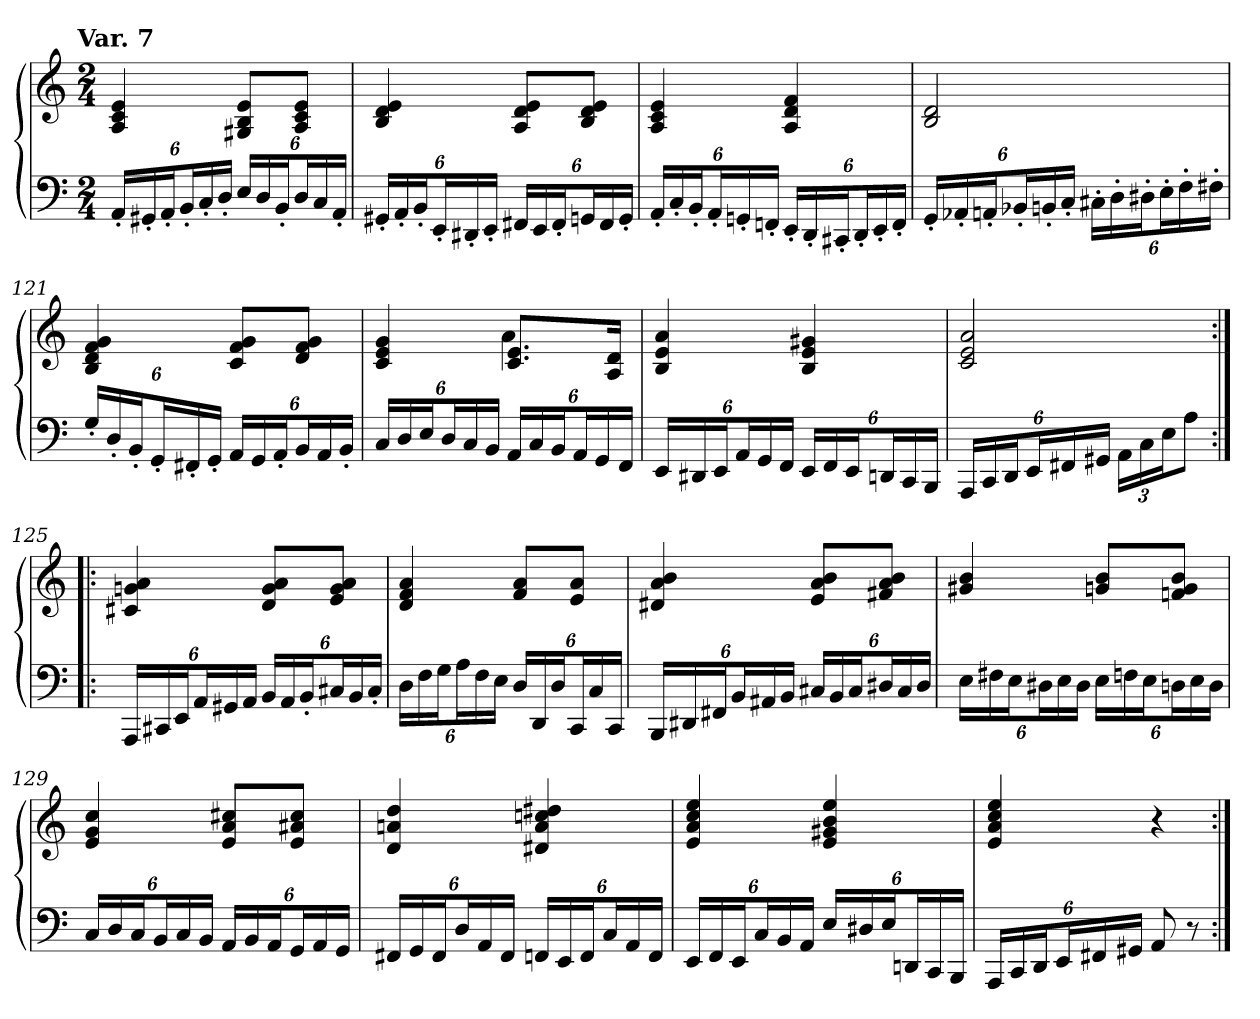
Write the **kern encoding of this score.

**kern	**kern
*part1	*part1
*staff2	*staff1
*clefF4	*clefG2
*k[]	*k[]
*a:	*a:
!!LO:TX:omd:t=Var. 7
*M2/4	*M2/4
*MM72	*MM72
=	=
24AA'/LL	4A 4c 4e
24GG#X'/	.
24AA'/J	.
24BB'/L	.
24C'/	.
24D'/JJ	.
24E/LL	8G#X/ 8B/ 8e/L
24D/	.
24BB'/J	.
24D/L	8A/ 8c/ 8e/J
24C/	.
24AA'/JJ	.
=118	=118
24GG#X'/LL	4B 4d 4e
24AA'/	.
24BB'/J	.
24EE'/L	.
24DD#X'/	.
24EE'/JJ	.
24FF#X/LL	8A/ 8d/ 8e/L
24EE/	.
24FF#'/J	.
24GGn/L	8B/ 8d/ 8e/J
24FF#/	.
24GG'/JJ	.
=119	=119
24AA'/LL	4A 4c 4e
24C'/	.
24BB'/J	.
24AA'/L	.
24GGn'/	.
24FFn'/JJ	.
24EE'/LL	4A 4d 4f
24DD'/	.
24CC#X'/J	.
24DD'/L	.
24EE'/	.
24FF'/JJ	.
=120	=120
24GG'/LL	2B 2d
24AA-X'/	.
24AAn'/J	.
24BB-X'/L	.
24BBn'/	.
24C'/JJ	.
24C#X'\LL	.
24D'\	.
24D#X'\J	.
24E'\L	.
24F'\	.
24F#X'\JJ	.
=121	=121
24G'/LL	4B 4d 4f 4g
24D'/	.
24BB'/J	.
24GG'/L	.
24FF#X'/	.
24GG'/JJ	.
24AA/LL	8c/ 8f/ 8g/L
24GG/	.
24AA'/J	.
24BB/L	8d/ 8f/ 8g/J
24AA/	.
24BB'/JJ	.
=122	=122
*	*^
24C/LL	4c 4e 4g	4ryy
24D/	.	.
24E/J	.	.
24D/L	.	.
24C/	.	.
24BB/JJ	.	.
24AA/LL	8.c/ 8.e/L	4a
24C/	.	.
24BB/J	.	.
24AA/L	.	.
24GG/	.	.
.	16A/ 16d/Jk	.
24FF/JJ	.	.
*	*v	*v
=123	=123
24EE/LL	4B 4e 4a
24DD#X/	.
24EE/J	.
24AA/L	.
24GG/	.
24FF/JJ	.
24EE/LL	4B 4e 4g#X
24FF/	.
24EE/J	.
24DDn/L	.
24CC/	.
24BBB/JJ	.
=124	=124
24AAA/LL	2c 2e 2a
24CC/	.
24DD/J	.
24EE/L	.
24FF#X/	.
24GG#X/JJ	.
24AA\LL	.
24C\	.
24E\J	.
8A\J	.
=125:|!|:	=125:|!|:
24AAA/LL	4c#X 4gn 4a
24CC#X/	.
24EE/J	.
24AA/L	.
24GG#X/	.
24AA/JJ	.
24BB/LL	8d/ 8g/ 8a/L
24AA/	.
24BB'/J	.
24C#X/L	8e/ 8g/ 8a/J
24BB/	.
24C#'/JJ	.
=126	=126
24D\LL	4d 4f 4a
24F\	.
24G\J	.
24A\L	.
24F\	.
24E\JJ	.
24D/LL	8f/ 8a/L
24DD/	.
24D/J	.
24CC/L	8e/ 8a/J
24C/	.
24CC/JJ	.
=127	=127
24BBB/LL	4d#X 4a 4b
24DD#X/	.
24FF#X/J	.
24BB/L	.
24AA#X/	.
24BB/JJ	.
24C#X/LL	8e/ 8a/ 8b/L
24BB/	.
24C#/J	.
24D#X/L	8f#X/ 8a/ 8b/J
24C#/	.
24D#/JJ	.
=128	=128
24E\LL	4g#X 4b
24F#X\	.
24E\J	.
24D#X\L	.
24E\	.
24D#\JJ	.
24E\LL	8gn/ 8b/L
24Fn\	.
24E\J	.
24Dn\L	8fn/ 8g/ 8b/J
24E\	.
24D\JJ	.
=129	=129
24C/LL	4e 4g 4cc
24D/	.
24C/J	.
24BB/L	.
24C/	.
24BB/JJ	.
24AA/LL	8e/ 8a/ 8cc#X/L
24BB/	.
24AA/J	.
24GG/L	8e/ 8a#X/ 8cc#/J
24AA/	.
24GG/JJ	.
=130	=130
24FF#X/LL	4d 4an 4dd
24GG/	.
24FF#/J	.
24D/L	.
24AA/	.
24FF#/JJ	.
24FFn/LL	4d#X 4a 4ccn 4dd#X
24EE/	.
24FF/J	.
24C/L	.
24AA/	.
24FF/JJ	.
=131	=131
24EE/LL	4e 4a 4cc 4ee
24FF/	.
24EE/J	.
24C/L	.
24BB/	.
24AA/JJ	.
24E/LL	4e 4g#X 4b 4ee
24D#X/	.
24E/J	.
24DDn/L	.
24CC/	.
24BBB/JJ	.
=132	=132
24AAA/LL	4e 4a 4cc 4ee
24CC/	.
24DD/J	.
24EE/L	.
24FF#X/	.
24GG#X/JJ	.
8AA	4r
8r	.
=:|!	=:|!
*-	*-
